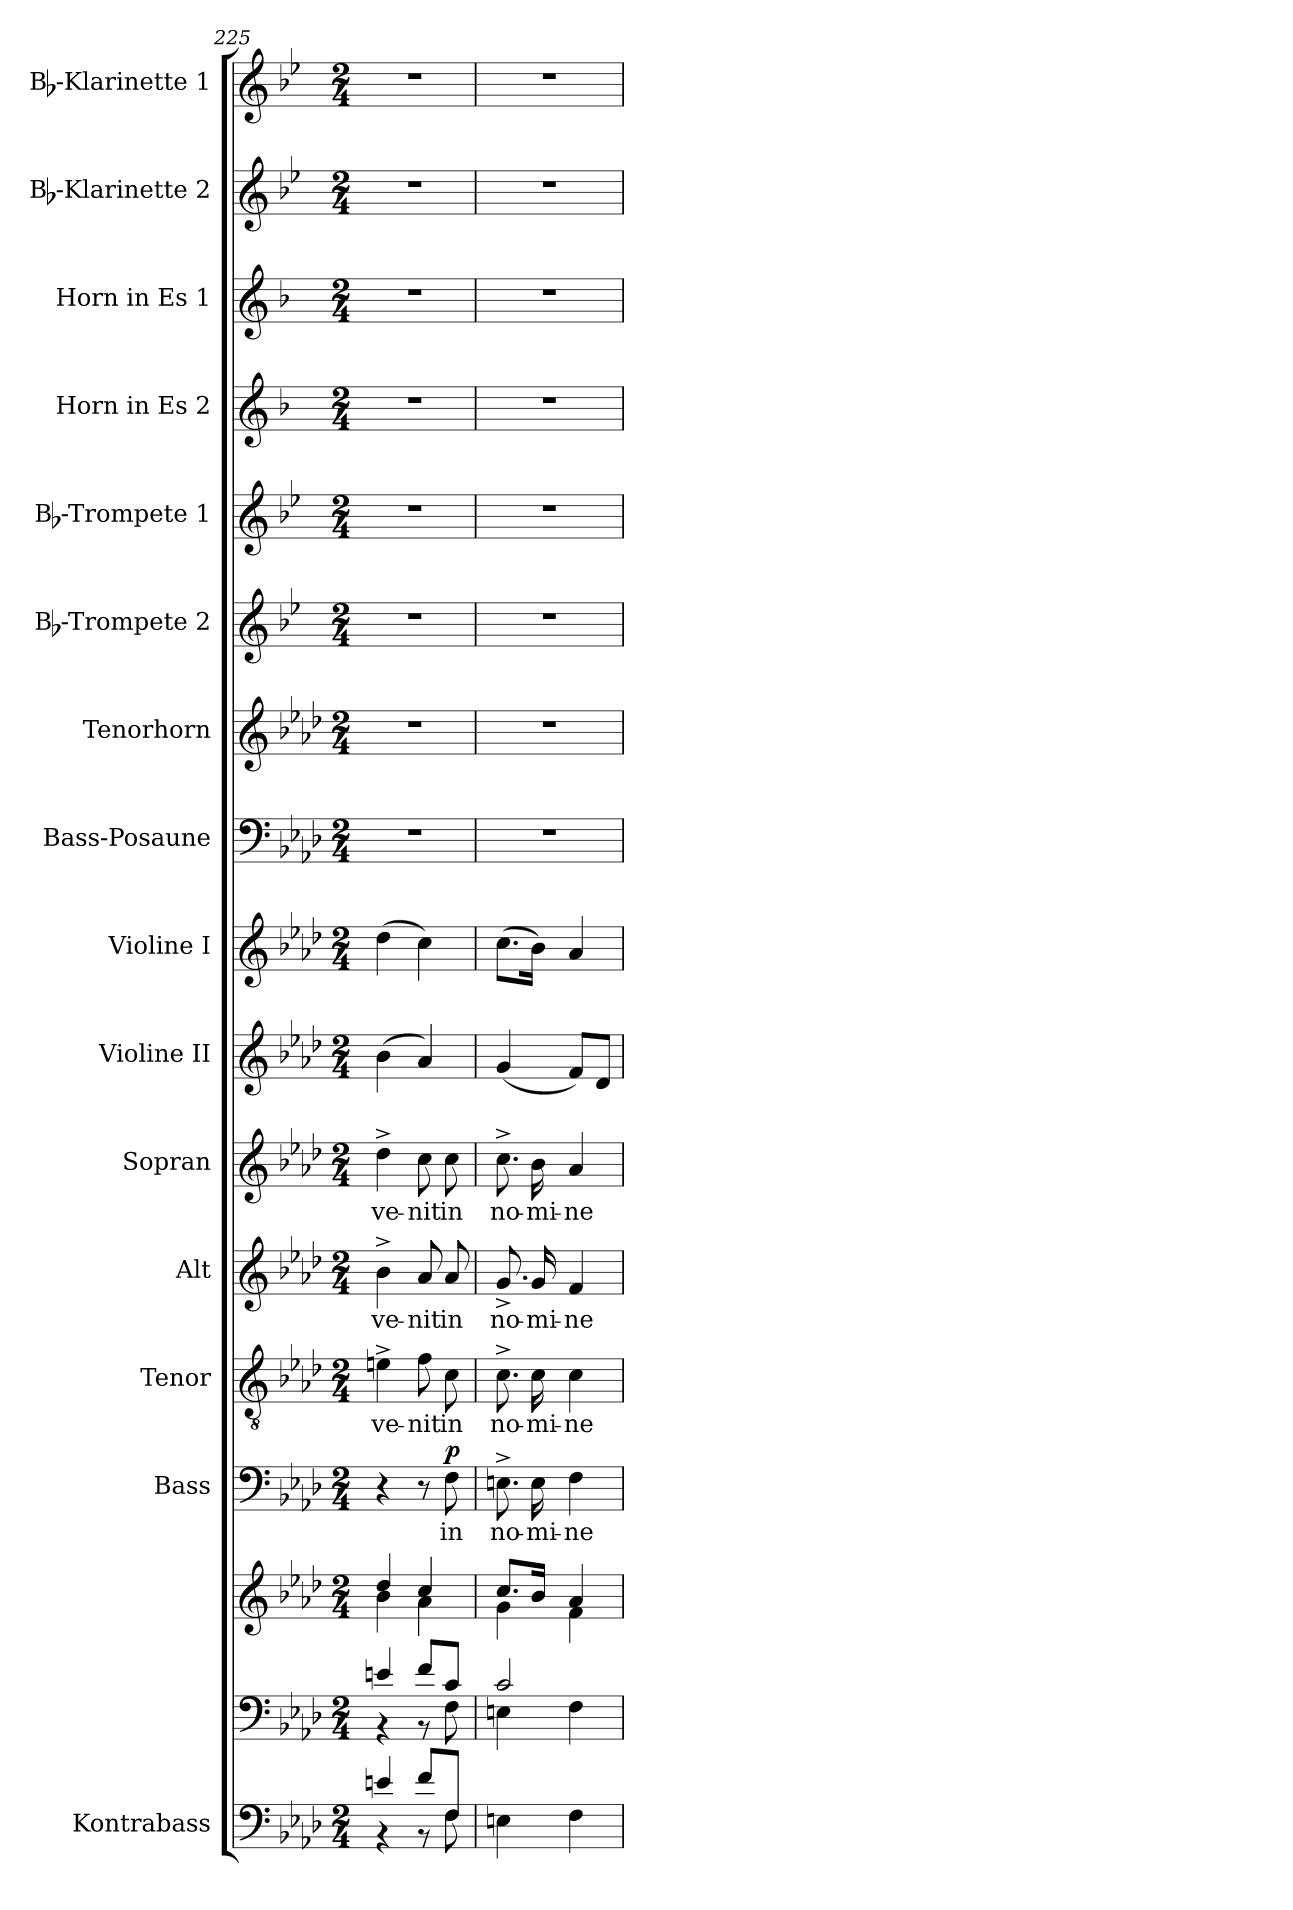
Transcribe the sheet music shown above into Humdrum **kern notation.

**kern	**kern	**kern	**kern	**text	**dynam	**kern	**text	**kern	**text	**kern	**text	**kern	**kern	**kern	**kern	**kern	**kern	**kern	**kern	**kern	**kern
*part16	*part15	*part15	*part14	*part14	*part14	*part13	*part13	*part12	*part12	*part11	*part11	*part10	*part9	*part8	*part7	*part6	*part5	*part4	*part3	*part2	*part1
*staff17	*staff16	*staff15	*staff14	*staff14	*staff14	*staff13	*staff13	*staff12	*staff12	*staff11	*staff11	*staff10	*staff9	*staff8	*staff7	*staff6	*staff5	*staff4	*staff3	*staff2	*staff1
*I"Kontrabass	*	*	*I"Bass	*	*	*I"Tenor	*	*I"Alt	*	*I"Sopran	*	*I"Violine II	*I"Violine I	*I"Bass-Posaune	*I"Tenorhorn	*I"Bb-Trompete 2	*I"Bb-Trompete 1	*I"Horn in Es 2	*I"Horn in Es 1	*I"Bb-Klarinette 2	*I"Bb-Klarinette 1
*I'Kb.	*	*	*I'B.	*	*	*I'T.	*	*I'A.	*	*I'S.	*	*I'Vl. II	*I'Vl. I	*I'B. Pos.	*I'T. Hrn.	*I'Bb Trp. 2	*I'Bb Trp. 1	*	*	*I'Bb Kl. 2	*I'Bb Kl. 1
*clefF4	*clefF4	*clefG2	*clefF4	*	*	*clefGv2	*	*clefG2	*	*clefG2	*	*clefG2	*clefG2	*clefF4	*clefG2	*clefG2	*clefG2	*clefG2	*clefG2	*clefG2	*clefG2
*ITrd7c12	*	*	*	*	*	*	*	*	*	*	*	*	*	*	*ITrd8c14	*ITrd1c2	*ITrd1c2	*ITrd5c9	*ITrd5c9	*ITrd1c2	*ITrd1c2
*k[b-e-a-d-]	*k[b-e-a-d-]	*k[b-e-a-d-]	*k[b-e-a-d-]	*	*	*k[b-e-a-d-]	*	*k[b-e-a-d-]	*	*k[b-e-a-d-]	*	*k[b-e-a-d-]	*k[b-e-a-d-]	*k[b-e-a-d-]	*k[b-e-a-d-]	*k[b-e-a-d-]	*k[b-e-a-d-]	*k[b-e-a-d-]	*k[b-e-a-d-]	*k[b-e-a-d-]	*k[b-e-a-d-]
*A-:	*A-:	*A-:	*A-:	*	*	*A-:	*	*A-:	*	*A-:	*	*A-:	*A-:	*A-:	*A-:	*A-:	*A-:	*A-:	*A-:	*A-:	*A-:
*M2/4	*M2/4	*M2/4	*M2/4	*	*	*M2/4	*	*M2/4	*	*M2/4	*	*M2/4	*M2/4	*M2/4	*M2/4	*M2/4	*M2/4	*M2/4	*M2/4	*M2/4	*M2/4
=225	=225	=225	=225	=225	=225	=225	=225	=225	=225	=225	=225	=225	=225	=225	=225	=225	=225	=225	=225	=225	=225
*^	*^	*^	*	*	*	*	*	*	*	*	*	*	*	*	*	*	*	*	*	*	*
!	!	!	!	!	!	!	!	!	!	!LO:LY:b	!	!LO:LY:b	!	!LO:LY:b	!	!	!	!	!	!	!	!	!	!
4En/	4r	4en/	4r	4dd-/	4b-\	4r	.	.	4en^>\	ve-	4b-^>\	ve-	4dd-^>\	ve-	(>4b-\	(>4dd-\	2r	2r	2r	2r	2r	2r	2r	2r
!	!	!	!	!	!	!	!	!	!	!LO:LY:b	!	!LO:LY:b	!	!LO:LY:b	!	!	!	!	!	!	!	!	!	!
8F/L	8r	8f/L	8r	4cc/	4a-\	8r	.	.	8f\	-nit	8a-/	-nit	8cc\	-nit	4a-/)	4cc\)	.	.	.	.	.	.	.	.
!	!	!	!	!	!	!	!LO:LY:b	!LO:DY:a	!	!LO:LY:b	!	!LO:LY:b	!	!LO:LY:b	!	!	!	!	!	!	!	!	!	!
8FF/J	8FF\	8c/J	8F\	.	.	8F\	in	p	8c\	in	8a-/	in	8cc\	in	.	.	.	.	.	.	.	.	.	.
=226	=226	=226	=226	=226	=226	=226	=226	=226	=226	=226	=226	=226	=226	=226	=226	=226	=226	=226	=226	=226	=226	=226	=226	=226
!	!	!	!	!	!	!	!LO:LY:b	!	!	!LO:LY:b	!	!LO:LY:b	!	!LO:LY:b	!	!	!	!	!	!	!	!	!	!
*v	*v	*	*	*	*	*	*	*	*	*	*	*	*	*	*	*	*	*	*	*	*	*	*	*
4EEn\	2c/	4En\	8.cc/L	4g\	8.En^>\	no-	.	8.c^>\	no-	8.g^</	no-	8.cc^>\	no-	(<4g/	(>8.cc\L	2r	2r	2r	2r	2r	2r	2r	2r
!	!	!	!	!	!	!LO:LY:b	!	!	!LO:LY:b	!	!LO:LY:b	!	!LO:LY:b	!	!	!	!	!	!	!	!	!	!
.	.	.	16b-/Jk	.	16E\	-mi-	.	16c\	-mi-	16g/	-mi-	16b-\	-mi-	.	16b-\Jk)	.	.	.	.	.	.	.	.
!	!	!	!	!	!	!LO:LY:b	!	!	!LO:LY:b	!	!LO:LY:b	!	!LO:LY:b	!	!	!	!	!	!	!	!	!	!
4FF\	.	4F\	4a-/	4f\	4F\	-ne	.	4c\	-ne	4f/	-ne	4a-/	-ne	8f/L)	4a-/	.	.	.	.	.	.	.	.
.	.	.	.	.	.	.	.	.	.	.	.	.	.	8d-/J	.	.	.	.	.	.	.	.	.
*	*v	*v	*	*	*	*	*	*	*	*	*	*	*	*	*	*	*	*	*	*	*	*	*
*	*	*v	*v	*	*	*	*	*	*	*	*	*	*	*	*	*	*	*	*	*	*	*
=	=	=	=	=	=	=	=	=	=	=	=	=	=	=	=	=	=	=	=	=	=
*-	*-	*-	*-	*-	*-	*-	*-	*-	*-	*-	*-	*-	*-	*-	*-	*-	*-	*-	*-	*-	*-
